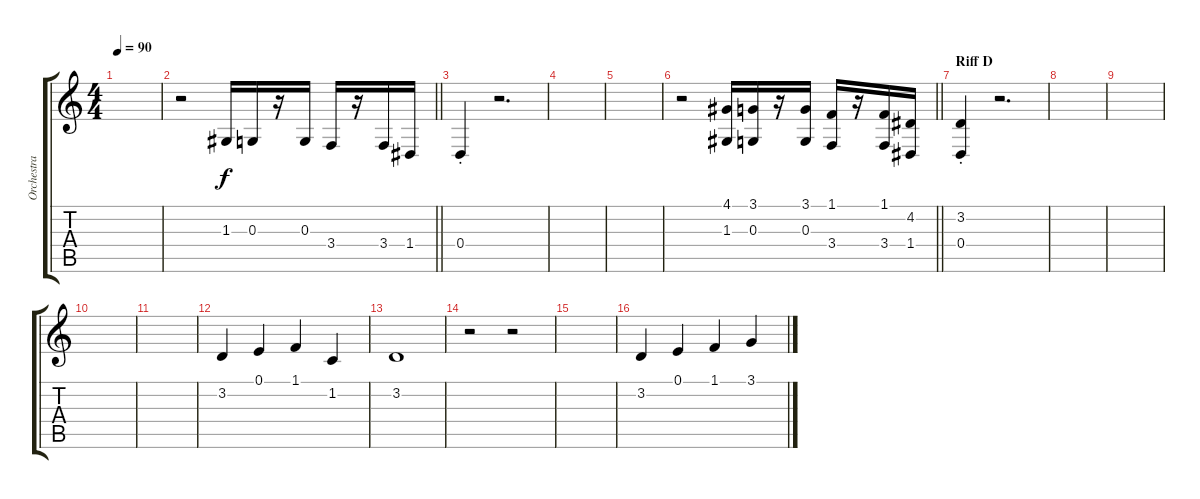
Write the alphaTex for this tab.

\track ("Orchestra - Horns" "Orchestra ") {instrument frenchhorn}
\staff {score tabs}
\tuning (E4 B3 G3 D3 A2 E2) {hide}
\ts (4 4)
\tempo 90
\clef g2
\ks c
|
\barLineRight lightlight
r.2 1.3.16 0.3.16 r.16 0.3.16 3.4.16 r.16 3.4.16 1.4.16 |
0.4{st}.4 r.2{d} |
|
|
\barLineRight lightlight
r.2 (4.1 1.3).16 (3.1 0.3).16 r.16 (3.1 0.3).16 (1.1 3.4).16 r.16 (1.1 3.4).16 (4.2 1.4).16 |
\section ("" "Riff D")
(3.2{st} 0.4{st}).4 r.2{d} |
|
|
|
|
3.2.4 0.1.4 1.1.4 1.2.4 |
3.2.1{volume 0} |
r.2 r.2{volume 14} |
|
3.2.4 0.1.4 1.1.4 3.1.4
